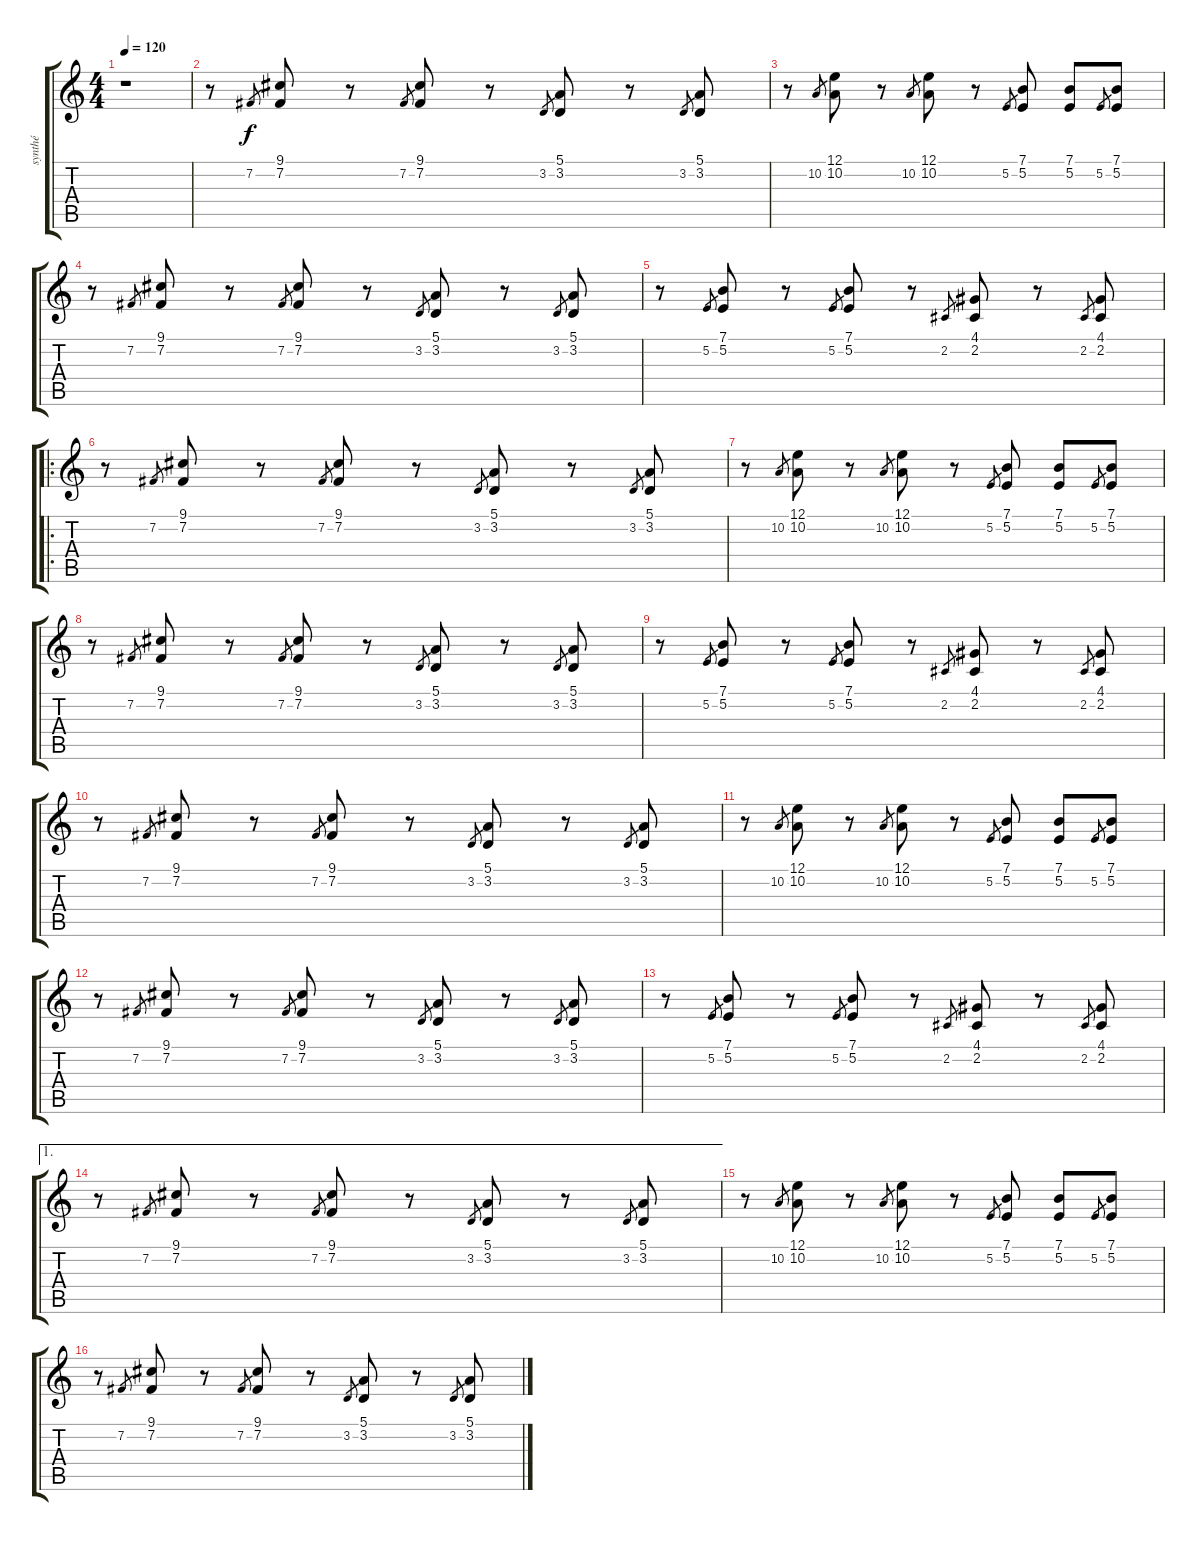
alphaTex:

\track ("synthé" "synthé") {instrument lead1square}
\staff {score tabs}
\tuning (E4 B3 G3 D3 A2 E2) {hide}
\ts (4 4)
\tempo 120
\clef g2
\ks c
r.1{dy f instrument lead1square} |
r.8 7.2.8{gr} (9.1 7.2).8 r.8 7.2.8{gr} (9.1 7.2).8 r.8 3.2.8{gr} (5.1 3.2).8 r.8 3.2.8{gr} (5.1 3.2).8 |
r.8 10.2.8{gr} (12.1 10.2).8 r.8 10.2.8{gr} (12.1 10.2).8 r.8 5.2.8{gr} (7.1 5.2).8 (7.1 5.2).8 5.2.8{gr} (7.1 5.2).8 |
r.8 7.2.8{gr} (9.1 7.2).8 r.8 7.2.8{gr} (9.1 7.2).8 r.8 3.2.8{gr} (5.1 3.2).8 r.8 3.2.8{gr} (5.1 3.2).8 |
r.8 5.2.8{gr} (7.1 5.2).8 r.8 5.2.8{gr} (7.1 5.2).8 r.8 2.2.8{gr} (4.1 2.2).8 r.8 2.2.8{gr} (4.1 2.2).8 |
\ro
r.8 7.2.8{gr} (9.1 7.2).8 r.8 7.2.8{gr} (9.1 7.2).8 r.8 3.2.8{gr} (5.1 3.2).8 r.8 3.2.8{gr} (5.1 3.2).8 |
r.8 10.2.8{gr} (12.1 10.2).8 r.8 10.2.8{gr} (12.1 10.2).8 r.8 5.2.8{gr} (7.1 5.2).8 (7.1 5.2).8 5.2.8{gr} (7.1 5.2).8 |
r.8 7.2.8{gr} (9.1 7.2).8 r.8 7.2.8{gr} (9.1 7.2).8 r.8 3.2.8{gr} (5.1 3.2).8 r.8 3.2.8{gr} (5.1 3.2).8 |
r.8 5.2.8{gr} (7.1 5.2).8 r.8 5.2.8{gr} (7.1 5.2).8 r.8 2.2.8{gr} (4.1 2.2).8 r.8 2.2.8{gr} (4.1 2.2).8 |
r.8 7.2.8{gr} (9.1 7.2).8 r.8 7.2.8{gr} (9.1 7.2).8 r.8 3.2.8{gr} (5.1 3.2).8 r.8 3.2.8{gr} (5.1 3.2).8 |
r.8 10.2.8{gr} (12.1 10.2).8 r.8 10.2.8{gr} (12.1 10.2).8 r.8 5.2.8{gr} (7.1 5.2).8 (7.1 5.2).8 5.2.8{gr} (7.1 5.2).8 |
r.8 7.2.8{gr} (9.1 7.2).8 r.8 7.2.8{gr} (9.1 7.2).8 r.8 3.2.8{gr} (5.1 3.2).8 r.8 3.2.8{gr} (5.1 3.2).8 |
r.8 5.2.8{gr} (7.1 5.2).8 r.8 5.2.8{gr} (7.1 5.2).8 r.8 2.2.8{gr} (4.1 2.2).8 r.8 2.2.8{gr} (4.1 2.2).8 |
\ae 1
r.8 7.2.8{gr} (9.1 7.2).8 r.8 7.2.8{gr} (9.1 7.2).8 r.8 3.2.8{gr} (5.1 3.2).8 r.8 3.2.8{gr} (5.1 3.2).8 |
r.8 10.2.8{gr} (12.1 10.2).8 r.8 10.2.8{gr} (12.1 10.2).8 r.8 5.2.8{gr} (7.1 5.2).8 (7.1 5.2).8 5.2.8{gr} (7.1 5.2).8 |
r.8 7.2.8{gr} (9.1 7.2).8 r.8 7.2.8{gr} (9.1 7.2).8 r.8 3.2.8{gr} (5.1 3.2).8 r.8 3.2.8{gr} (5.1 3.2).8
